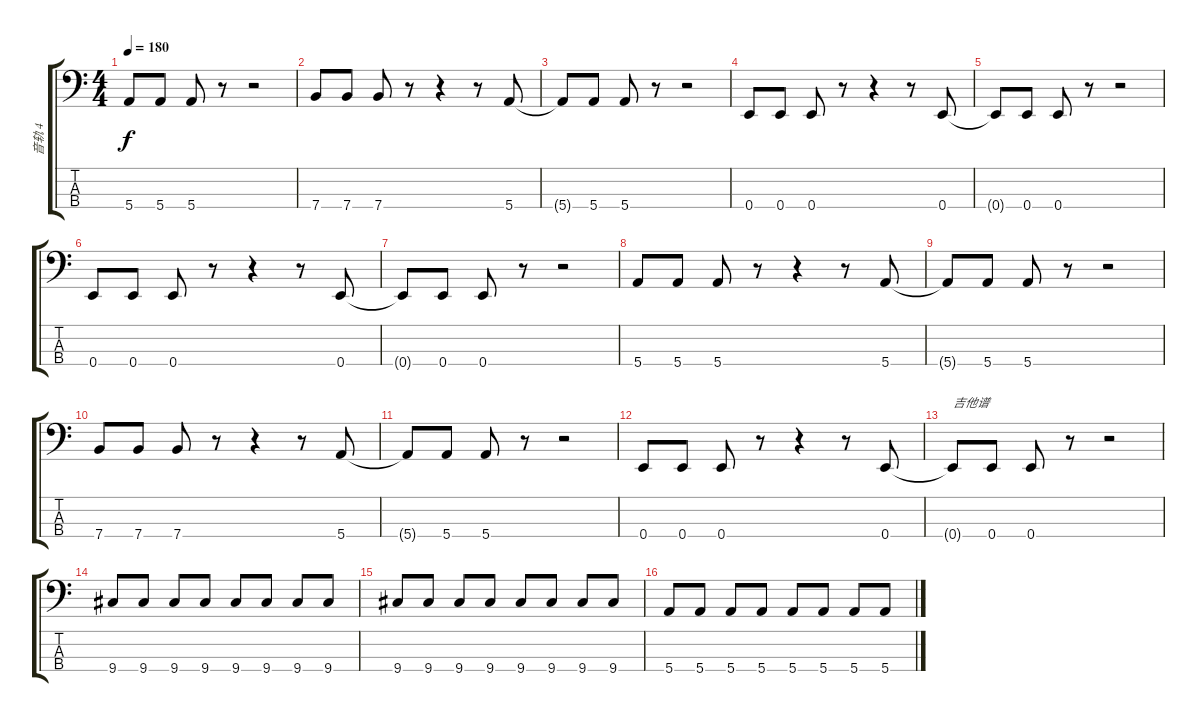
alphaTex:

\track ("音轨 4" "音轨 4") {instrument electricbasspick}
\staff {score tabs}
\tuning (G2 D2 A1 E1) {hide}
\ts (4 4)
\tempo 180
\clef f4
\ks c
5.4{t}.8{dy f} 5.4.8 5.4.8 r.8 r.2 |
7.4.8 7.4.8 7.4.8 r.8 r.4 r.8 5.4.8 |
5.4{t}.8 5.4.8 5.4.8 r.8 r.2 |
0.4.8 0.4.8 0.4.8 r.8 r.4 r.8 0.4.8 |
0.4{t}.8 0.4.8 0.4.8 r.8 r.2 |
0.4.8 0.4.8 0.4.8 r.8 r.4 r.8 0.4.8 |
0.4{t}.8 0.4.8 0.4.8 r.8 r.2 |
5.4.8 5.4.8 5.4.8 r.8 r.4 r.8 5.4.8 |
5.4{t}.8 5.4.8 5.4.8 r.8 r.2 |
7.4.8 7.4.8 7.4.8 r.8 r.4 r.8 5.4.8 |
5.4{t}.8 5.4.8 5.4.8 r.8 r.2 |
0.4.8 0.4.8 0.4.8 r.8 r.4 r.8 0.4.8 |
0.4{t}.8{txt "吉他谱"} 0.4.8 0.4.8 r.8 r.2 |
9.4.8 9.4.8 9.4.8 9.4.8 9.4.8 9.4.8 9.4.8 9.4.8 |
9.4.8 9.4.8 9.4.8 9.4.8 9.4.8 9.4.8 9.4.8 9.4.8 |
5.4.8 5.4.8 5.4.8 5.4.8 5.4.8 5.4.8 5.4.8 5.4.8
